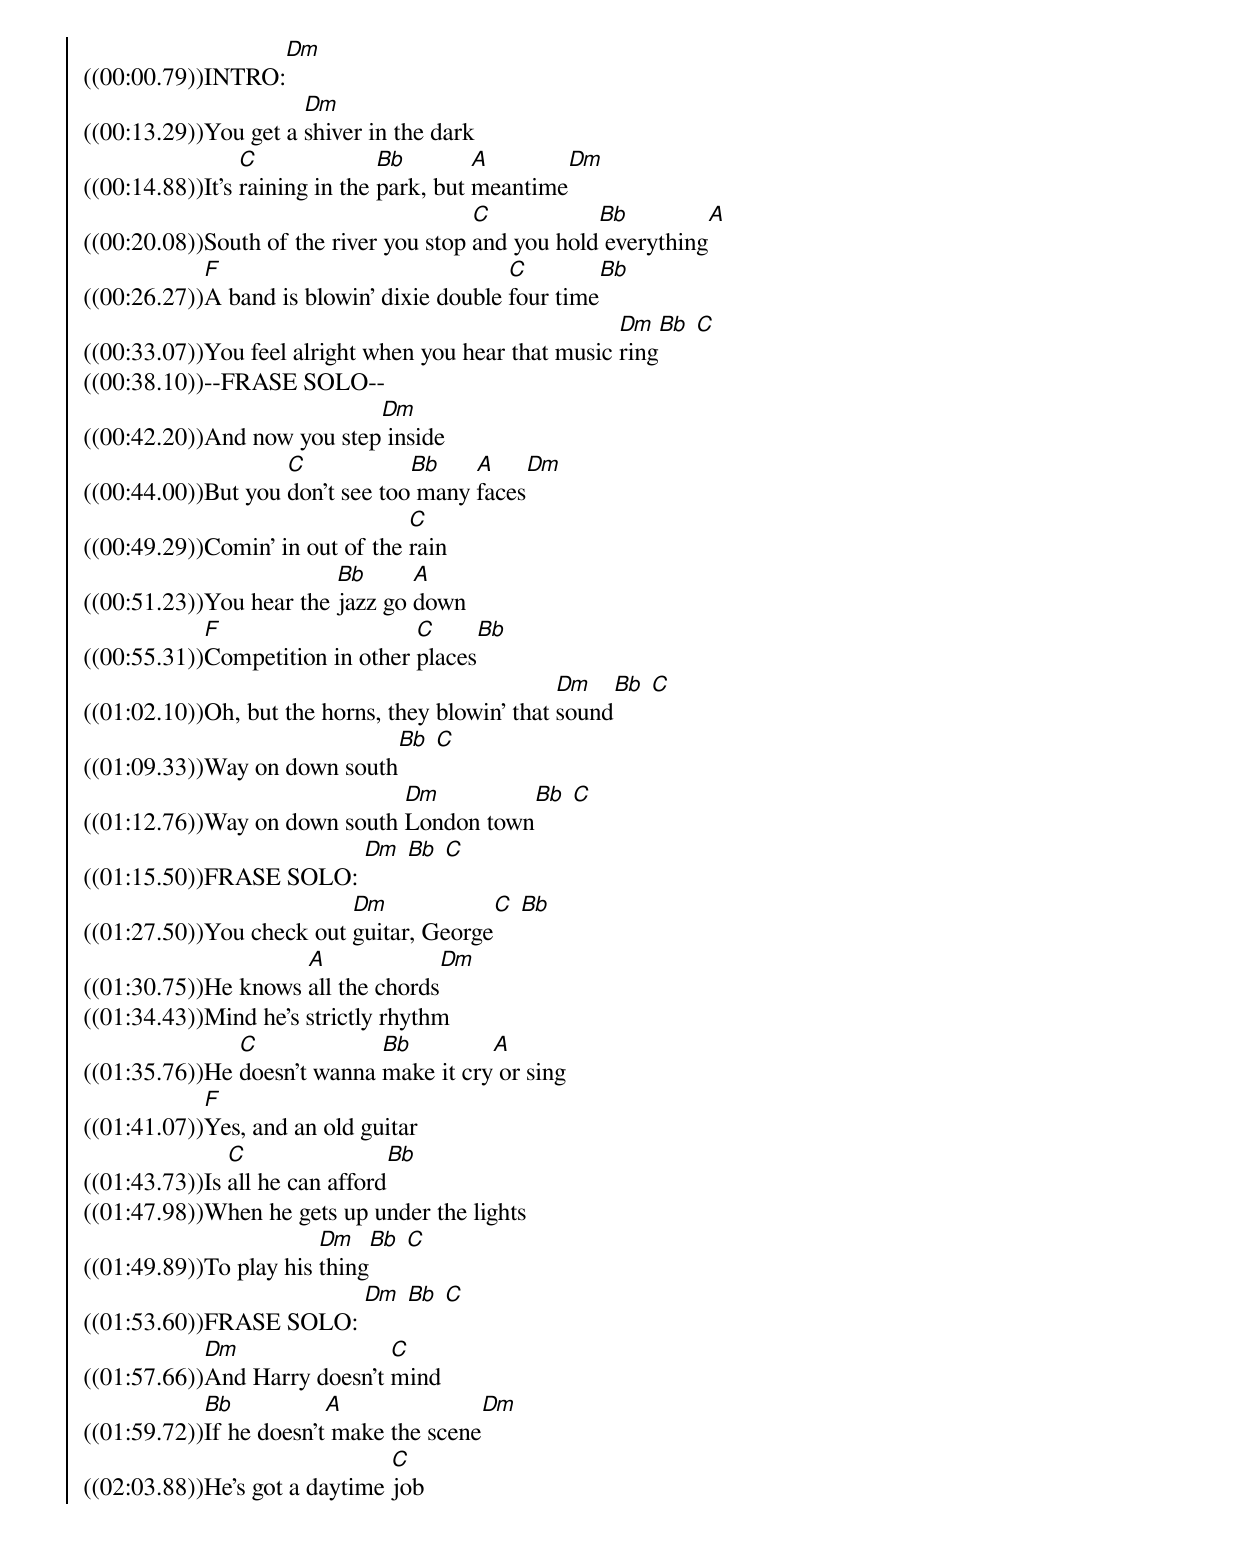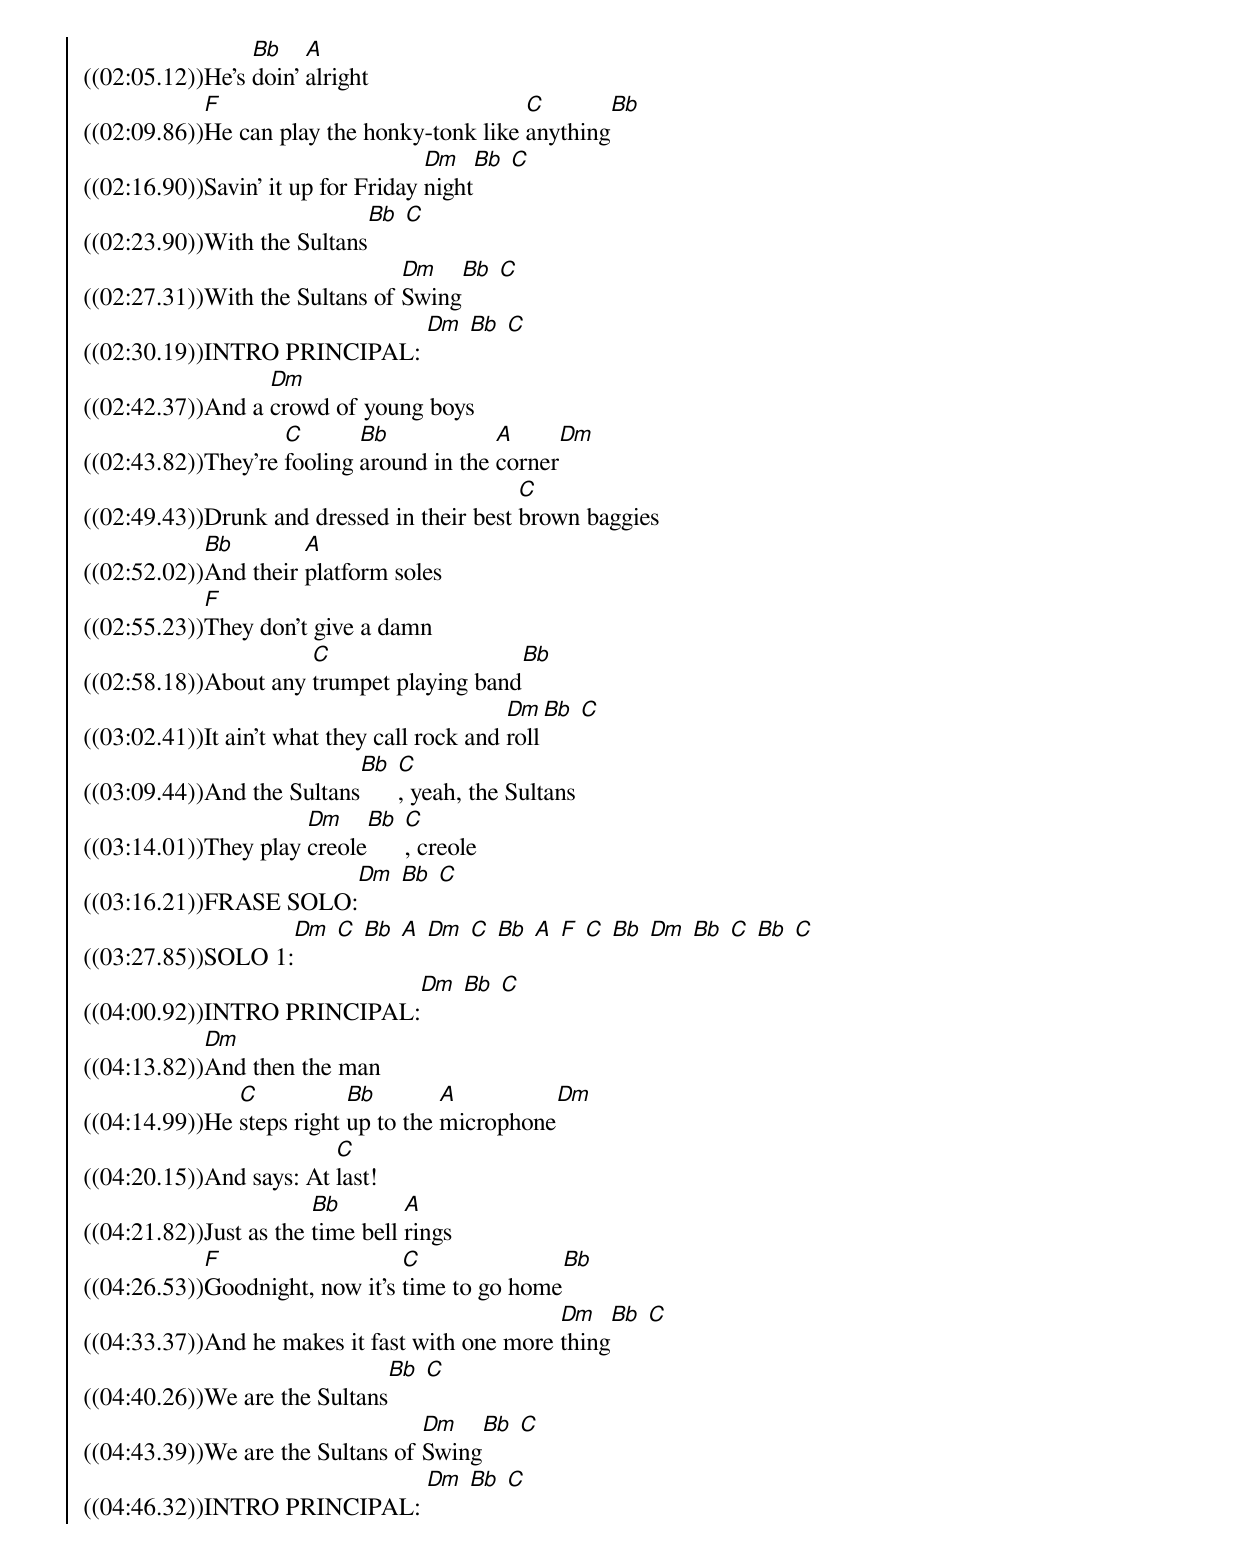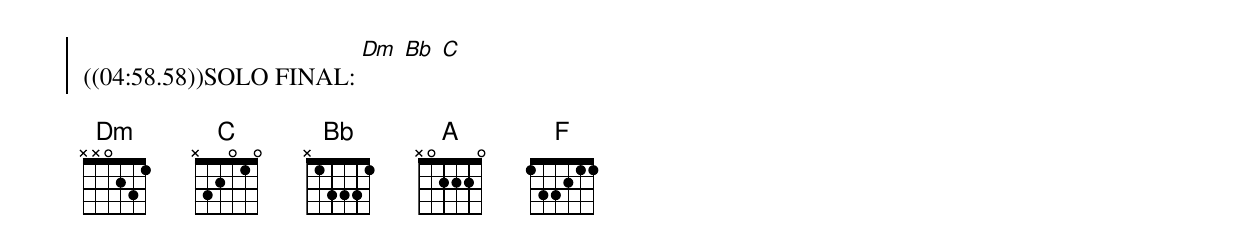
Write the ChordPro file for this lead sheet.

{soc}
((00:00.79))INTRO:[Dm]
((00:13.29))You get a [Dm]shiver in the dark
((00:14.88))It's [C]raining in the [Bb]park, but [A]meantime[Dm]
((00:20.08))South of the river you stop [C]and you hold[Bb] everything[A]
((00:26.27))[F]A band is blowin' dixie double [C]four time[Bb]
((00:33.07))You feel alright when you hear that music [Dm]ring[Bb] [C]
((00:38.10))--FRASE SOLO--
((00:42.20))And now you step[Dm] inside
((00:44.00))But you [C]don't see too[Bb] many [A]faces[Dm]
((00:49.29))Comin' in out of the [C]rain
((00:51.23))You hear the [Bb]jazz go [A]down
((00:55.31))[F]Competition in other [C]places[Bb]
((01:02.10))Oh, but the horns, they blowin' that [Dm]sound[Bb] [C]
((01:09.33))Way on down south[Bb] [C]
((01:12.76))Way on down south [Dm]London town[Bb] [C]
((01:15.50))FRASE SOLO: [Dm] [Bb] [C]
((01:27.50))You check out [Dm]guitar, George[C] [Bb]
((01:30.75))He knows [A]all the chords[Dm]
((01:34.43))Mind he's strictly rhythm
((01:35.76))He [C]doesn't wanna [Bb]make it cry[A] or sing
((01:41.07))[F]Yes, and an old guitar
((01:43.73))Is [C]all he can afford[Bb]
((01:47.98))When he gets up under the lights
((01:49.89))To play his [Dm]thing[Bb] [C]
((01:53.60))FRASE SOLO: [Dm] [Bb] [C]
((01:57.66))[Dm]And Harry doesn't [C]mind
((01:59.72))[Bb]If he doesn't[A] make the scene[Dm]
((02:03.88))He's got a daytime [C]job
((02:05.12))He's [Bb]doin' [A]alright
((02:09.86))[F]He can play the honky-tonk like [C]anything[Bb]
((02:16.90))Savin' it up for Friday [Dm]night[Bb] [C]
((02:23.90))With the Sultans[Bb] [C]
((02:27.31))With the Sultans of [Dm]Swing[Bb] [C]
((02:30.19))INTRO PRINCIPAL: [Dm] [Bb] [C]
((02:42.37))And a [Dm]crowd of young boys
((02:43.82))They're [C]fooling [Bb]around in the [A]corner[Dm]
((02:49.43))Drunk and dressed in their best [C]brown baggies
((02:52.02))[Bb]And their [A]platform soles
((02:55.23))[F]They don't give a damn
((02:58.18))About any [C]trumpet playing band[Bb]
((03:02.41))It ain't what they call rock and [Dm]roll[Bb] [C]
((03:09.44))And the Sultans[Bb] [C], yeah, the Sultans
((03:14.01))They play [Dm]creole[Bb] [C], creole
((03:16.21))FRASE SOLO:[Dm] [Bb] [C]
((03:27.85))SOLO 1:[Dm] [C] [Bb] [A] [Dm] [C] [Bb] [A] [F] [C] [Bb] [Dm] [Bb] [C] [Bb] [C]
((04:00.92))INTRO PRINCIPAL:[Dm] [Bb] [C]
((04:13.82))[Dm]And then the man
((04:14.99))He [C]steps right [Bb]up to the [A]microphone[Dm]
((04:20.15))And says: At [C]last!
((04:21.82))Just as the [Bb]time bell [A]rings
((04:26.53))[F]Goodnight, now it's [C]time to go home[Bb]
((04:33.37))And he makes it fast with one more [Dm]thing[Bb] [C]
((04:40.26))We are the Sultans[Bb] [C]
((04:43.39))We are the Sultans of [Dm]Swing[Bb] [C]
((04:46.32))INTRO PRINCIPAL: [Dm] [Bb] [C]
((04:58.58))SOLO FINAL: [Dm] [Bb] [C]

{eoc}
